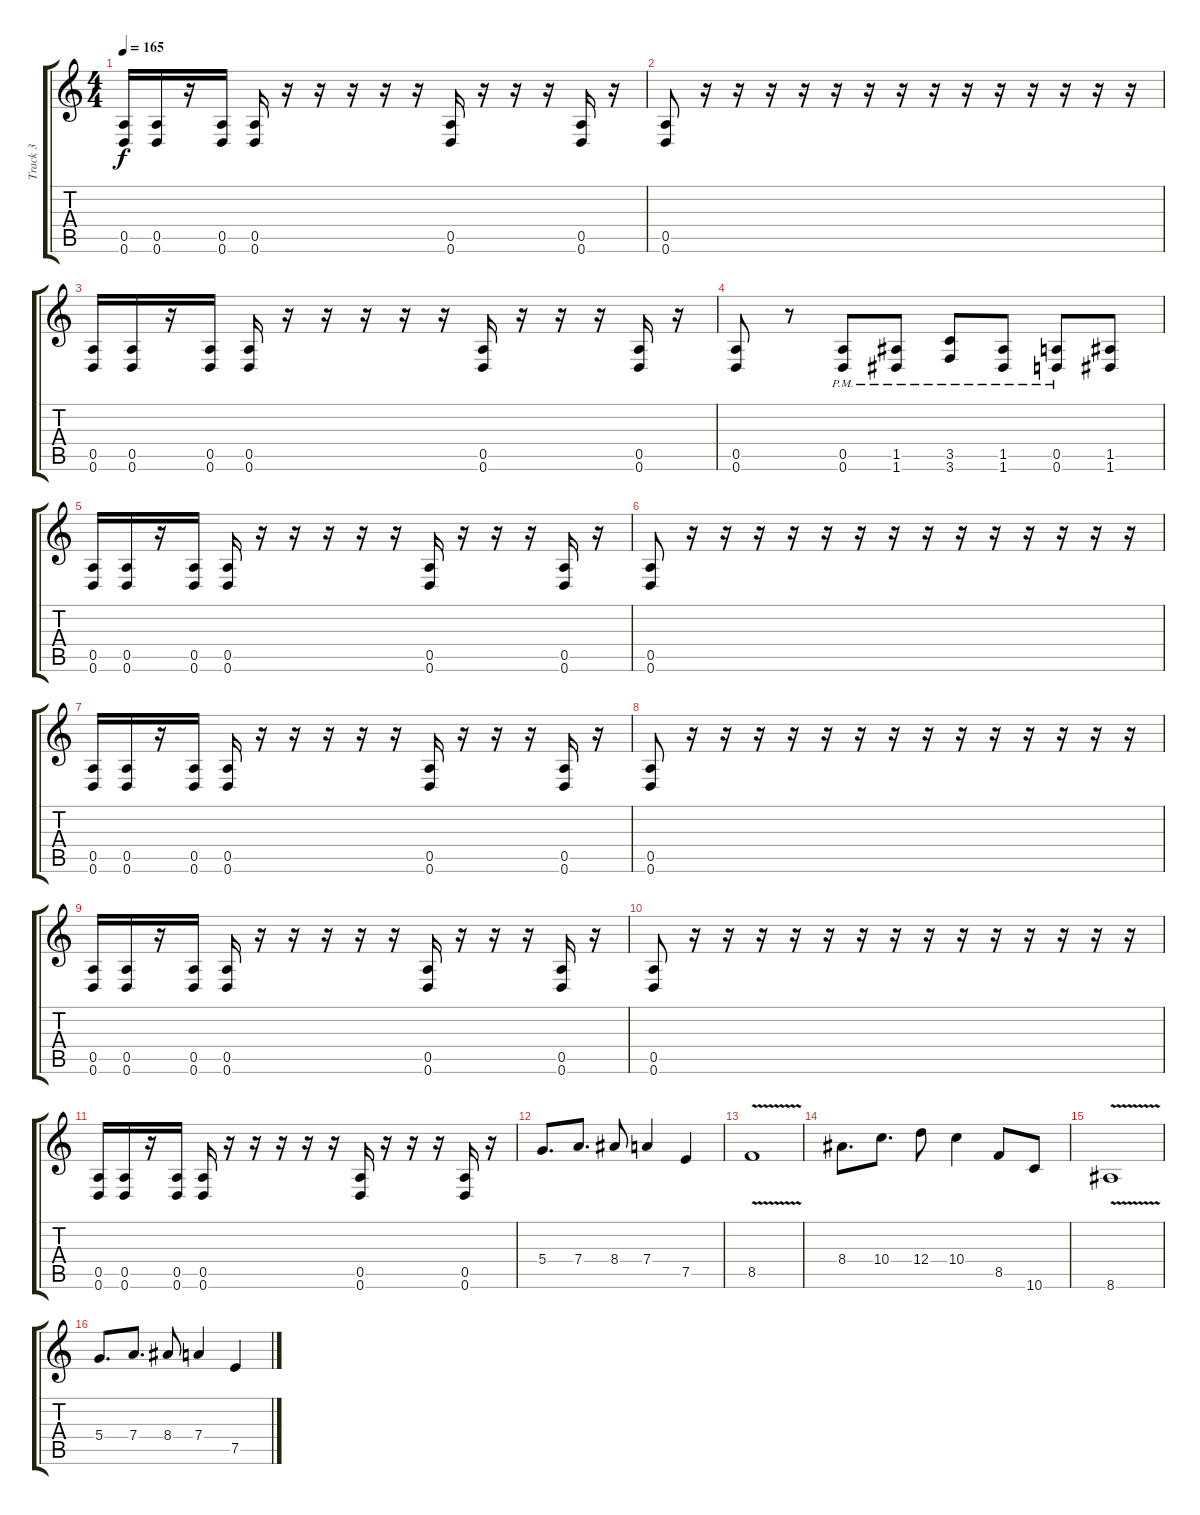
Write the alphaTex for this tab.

\track ("Track 3" "Track 3") {instrument overdrivenguitar}
\staff {score tabs}
\tuning (E4 B3 G3 D3 A2 D2) {hide}
\ts (4 4)
\tempo 165
\clef g2
\ks c
(0.5 0.6).16{dy f} (0.5 0.6).16 r.16 (0.5 0.6).16 (0.5 0.6).16 r.16 r.16 r.16 r.16 r.16 (0.5 0.6).16 r.16 r.16 r.16 (0.5 0.6).16 r.16 |
(0.5 0.6).8 r.16 r.16 r.16 r.16 r.16 r.16 r.16 r.16 r.16 r.16 r.16 r.16 r.16 r.16 |
(0.5 0.6).16 (0.5 0.6).16 r.16 (0.5 0.6).16 (0.5 0.6).16 r.16 r.16 r.16 r.16 r.16 (0.5 0.6).16 r.16 r.16 r.16 (0.5 0.6).16 r.16 |
(0.5 0.6).8 r.8 (0.5{pm} 0.6{pm}).8 (1.5{pm} 1.6{pm}).8 (3.5{pm} 3.6{pm}).8 (1.5{pm} 1.6{pm}).8 (0.5{pm} 0.6{pm}).8 (1.5 1.6).8 |
(0.5 0.6).16 (0.5 0.6).16 r.16 (0.5 0.6).16 (0.5 0.6).16 r.16 r.16 r.16 r.16 r.16 (0.5 0.6).16 r.16 r.16 r.16 (0.5 0.6).16 r.16 |
(0.5 0.6).8 r.16 r.16 r.16 r.16 r.16 r.16 r.16 r.16 r.16 r.16 r.16 r.16 r.16 r.16 |
(0.5 0.6).16 (0.5 0.6).16 r.16 (0.5 0.6).16 (0.5 0.6).16 r.16 r.16 r.16 r.16 r.16 (0.5 0.6).16 r.16 r.16 r.16 (0.5 0.6).16 r.16 |
(0.5 0.6).8 r.16 r.16 r.16 r.16 r.16 r.16 r.16 r.16 r.16 r.16 r.16 r.16 r.16 r.16 |
(0.5 0.6).16 (0.5 0.6).16 r.16 (0.5 0.6).16 (0.5 0.6).16 r.16 r.16 r.16 r.16 r.16 (0.5 0.6).16 r.16 r.16 r.16 (0.5 0.6).16 r.16 |
(0.5 0.6).8 r.16 r.16 r.16 r.16 r.16 r.16 r.16 r.16 r.16 r.16 r.16 r.16 r.16 r.16 |
(0.5 0.6).16 (0.5 0.6).16 r.16 (0.5 0.6).16 (0.5 0.6).16 r.16 r.16 r.16 r.16 r.16 (0.5 0.6).16 r.16 r.16 r.16 (0.5 0.6).16 r.16 |
5.4.8{d} 7.4.8{d} 8.4.8 7.4.4 7.5.4 |
8.5{v}.1 |
8.4.8{d} 10.4.8{d} 12.4.8 10.4.4 8.5.8 10.6.8 |
8.6{v}.1 |
5.4.8{d} 7.4.8{d} 8.4.8 7.4.4 7.5.4
